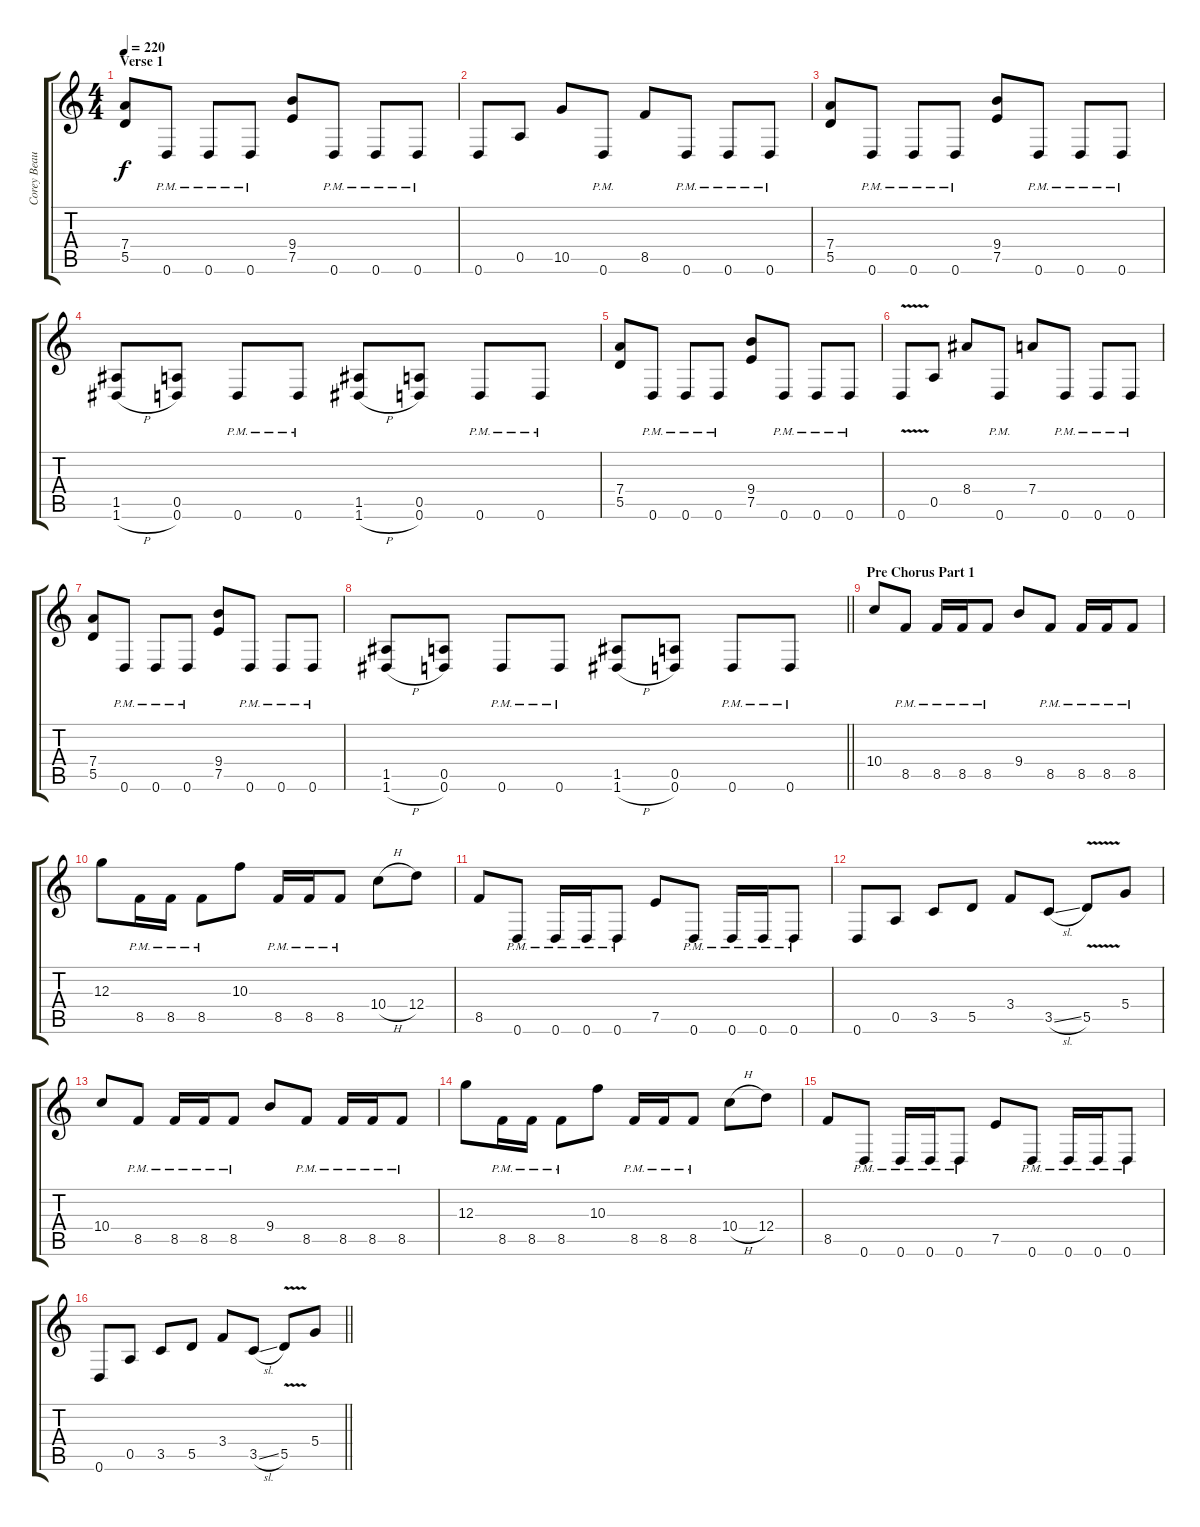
\track ("Corey Beaulieu" "Corey Beau") {instrument distortionguitar}
\staff {score tabs}
\tuning (E4 B3 G3 D3 A2 D2) {hide}
\ts (4 4)
\section ("" "Verse 1")
\tempo 220
\clef g2
\ks c
(7.4 5.5).8{dy f} 0.6{pm}.8 0.6{pm}.8 0.6{pm}.8 (9.4 7.5).8 0.6{pm}.8 0.6{pm}.8 0.6{pm}.8 |
0.6.8 0.5.8 10.5.8 0.6{pm}.8 8.5.8 0.6{pm}.8 0.6{pm}.8 0.6{pm}.8 |
(7.4 5.5).8 0.6{pm}.8 0.6{pm}.8 0.6{pm}.8 (9.4 7.5).8 0.6{pm}.8 0.6{pm}.8 0.6{pm}.8 |
(1.5 1.6{h}).8 (0.5 0.6).8 0.6{pm}.8 0.6{pm}.8 (1.5 1.6{h}).8 (0.5 0.6).8 0.6{pm}.8 0.6{pm}.8 |
(7.4 5.5).8 0.6{pm}.8 0.6{pm}.8 0.6{pm}.8 (9.4 7.5).8 0.6{pm}.8 0.6{pm}.8 0.6{pm}.8 |
0.6{v}.8 0.5.8 8.4.8 0.6{pm}.8 7.4.8 0.6{pm}.8 0.6{pm}.8 0.6{pm}.8 |
(7.4 5.5).8 0.6{pm}.8 0.6{pm}.8 0.6{pm}.8 (9.4 7.5).8 0.6{pm}.8 0.6{pm}.8 0.6{pm}.8 |
\barLineRight lightlight
(1.5 1.6{h}).8 (0.5 0.6).8 0.6{pm}.8 0.6{pm}.8 (1.5 1.6{h}).8 (0.5 0.6).8 0.6{pm}.8 0.6{pm}.8 |
\section ("" "Pre Chorus Part 1")
10.4.8 8.5{pm}.8 8.5{pm}.16 8.5{pm}.16 8.5{pm}.8 9.4.8 8.5{pm}.8 8.5{pm}.16 8.5{pm}.16 8.5{pm}.8 |
12.3.8 8.5{pm}.16 8.5{pm}.16 8.5{pm}.8 10.3.8 8.5{pm}.16 8.5{pm}.16 8.5{pm}.8 10.4{h}.8 12.4.8 |
8.5.8 0.6{pm}.8 0.6{pm}.16 0.6{pm}.16 0.6{pm}.8 7.5.8 0.6{pm}.8 0.6{pm}.16 0.6{pm}.16 0.6{pm}.8 |
0.6.8 0.5.8 3.5.8 5.5.8 3.4.8 3.5{sl}.8 5.5{v}.8 5.4.8 |
10.4.8 8.5{pm}.8 8.5{pm}.16 8.5{pm}.16 8.5{pm}.8 9.4.8 8.5{pm}.8 8.5{pm}.16 8.5{pm}.16 8.5{pm}.8 |
12.3.8 8.5{pm}.16 8.5{pm}.16 8.5{pm}.8 10.3.8 8.5{pm}.16 8.5{pm}.16 8.5{pm}.8 10.4{h}.8 12.4.8 |
8.5.8 0.6{pm}.8 0.6{pm}.16 0.6{pm}.16 0.6{pm}.8 7.5.8 0.6{pm}.8 0.6{pm}.16 0.6{pm}.16 0.6{pm}.8 |
\barLineRight lightlight
0.6.8 0.5.8 3.5.8 5.5.8 3.4.8 3.5{sl}.8 5.5{v}.8 5.4.8
